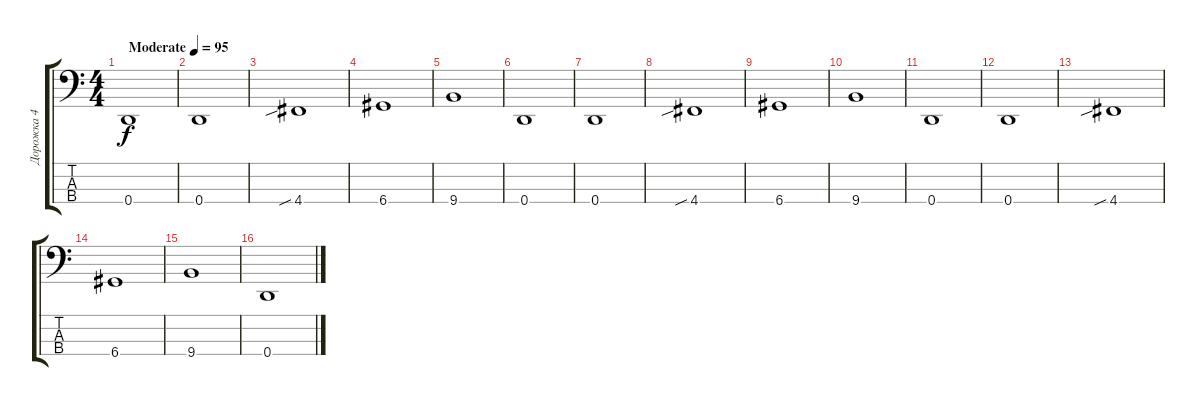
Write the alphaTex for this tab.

\track ("Дорожка 4" "Дорожка 4") {instrument electricbassfinger}
\staff {score tabs}
\tuning (G2 D2 A1 D1) {hide}
\ts (4 4)
\tempo (95 "Moderate")
\clef f4
\ks c
0.4.1{dy f instrument electricbassfinger} |
0.4.1 |
4.4{sib}.1 |
6.4.1 |
9.4.1 |
0.4.1 |
0.4.1 |
4.4{sib}.1 |
6.4.1 |
9.4.1 |
0.4.1 |
0.4.1 |
4.4{sib}.1 |
6.4.1 |
9.4.1 |
0.4.1
